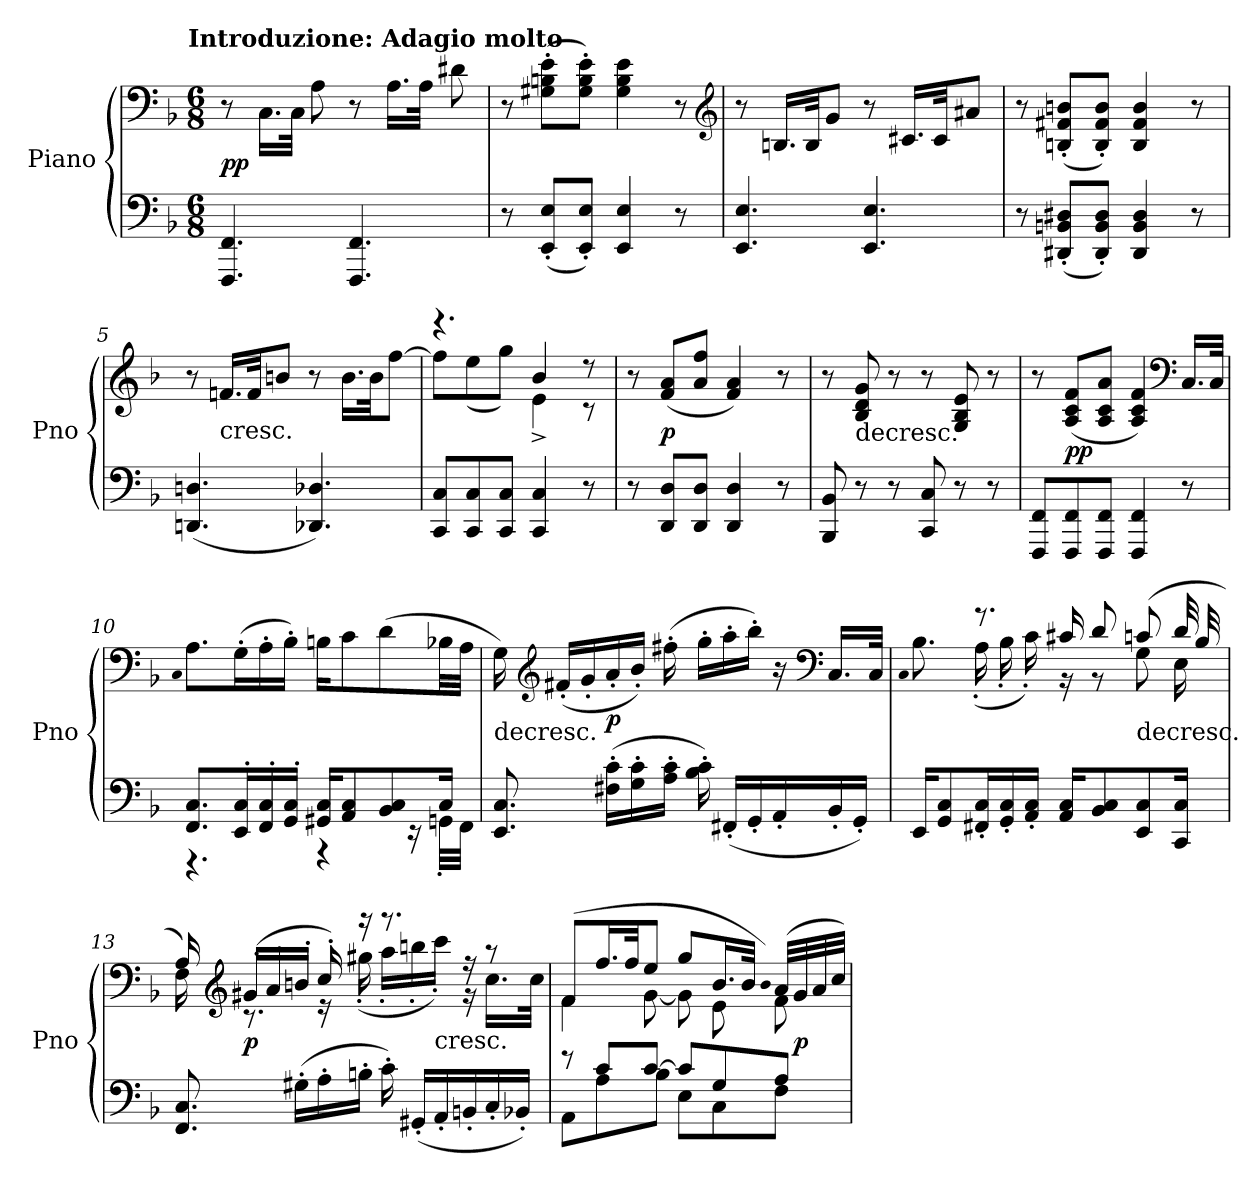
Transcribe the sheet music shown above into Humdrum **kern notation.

**kern	**kern	**dynam
*part1	*part1	*part1
*staff2	*staff1	*staff1/2
*I"Piano	*	*
*I'Pno	*	*
*clefF4	*clefF4	*
*k[b-]	*k[b-]	*
*F:	*F:	*
!!LO:TX:omd:t=Introduzione&colon; Adagio molto
*M6/8	*M6/8	*
*MM40	*MM40	*
=1	=1	=1
4.FFF/ 4.FF/	8r	pp
.	16.C\LL	.
.	32C\JJk	.
.	8A\	.
4.FFF/ 4.FF/	8r	.
.	16.A\LL	.
.	32A\JJk	.
.	8d#X\	.
=2	=2	=2
8r	8r	.
(8EE'/ 8E'/L	(8G#X'\ 8Bn'\ 8e'\L	.
8EE'/ 8E'/J)	8G#'\ 8B'\ 8e'\J)	.
4EE/ 4E/	4G#\ 4B\ 4e\	.
8r	8r	.
*	*clefG2	*
=3	=3	=3
4.EE/ 4.E/	8r	.
.	16.Bn/LL	.
.	32B/JK	.
.	8g/J	.
4.EE/ 4.E/	8r	.
.	16.c#X/LL	.
.	32c#/JK	.
.	8a#X/J	.
=4	=4	=4
8r	8r	.
(8DD#X'/ 8BBn'/ 8D#X'/L	(8Bn'/ 8f#X'/ 8bn'/L	.
8DD#'/ 8BB'/ 8D#'/J)	8B'/ 8f#'/ 8b'/J)	.
4DD#/ 4BB/ 4D#/	4B/ 4f#/ 4b/	.
8r	8r	.
=5	=5	=5
(4.DDn/ 4.Dn/	8r	.
!	!LO:TX:c:t=cresc.	!
.	16.fn/LL	.
.	32f/JK	.
.	8bn/J	.
4.DD-X/ 4.D-X/)	8r	.
.	16.b\LL	.
.	32b\JK	.
.	[8ff\J	.
=6	=6	=6
*	*^	*
8CC/ 8C/L	4.r	8ff\L]	.
8CC/ 8C/	.	(8ee\	.
8CC/ 8C/J	.	8gg\J)	.
4CC/ 4C/	4b-/	4e^\	.
8r	8r	8r	.
*	*v	*v	*
=7	=7	=7
8r	8r	.
8DD/ 8D/L	(8f/ 8a/L	p
8DD/ 8D/J	8a/ 8ff/J	.
4DD/ 4D/	4f/ 4a/)	.
8r	8r	.
=8	=8	=8
8BBB-/ 8BB-/	8r	.
!	!LO:TX:c:t=decresc.	!
8r	8B-/ 8d/ 8g/	.
8r	8r	.
8CC/ 8C/	8r	.
8r	8G/ 8B-/ 8e/	.
8r	8r	.
=9	=9	=9
8FFF/ 8FF/L	8r	.
8FFF/ 8FF/	(8A/ 8c/ 8f/L	pp
8FFF/ 8FF/J	8A/ 8c/ 8a/J	.
4FFF/ 4FF/	4A/ 4c/ 4f/)	.
*	*clefF4	*
8r	16.C/LL	.
.	32C/JJk	.
=10	=10	=10
.	qC	.
*^	*	*
8.FF/ 8.C/L	4.r	8.A\L	.
16EE'/ 16C'/L	.	(16G'\L	.
16FF'/ 16C'/	.	16A'\	.
16GG'/ 16C'/JJ	.	16B-'\JJ)	.
16GG#X/ 16C/KL	4r	16Bn\KL	.
8AA/ 8C/	.	8c\	.
8BB-/ 8C/	.	(8d\	.
.	16r	.	.
16C/Jk	32GGn'\LLL	32B-X\LL	.
.	32FF\JJJ	32A\JJJ	.
=11	=11	=11	=11
!	!	!LO:TX:c:t=decresc.	!
*v	*v	*	*
8.EE/ 8.C/	16G\)	.
*	*clefG2	*
.	(16f#X'/LL	.
.	16g'/	.
(16F#X'\ 16c'\LL	16a'/	p
16G'\ 16c'\	16b-'/JJ)	.
16A'\ 16c'\JJ	(16ff#X'\	.
16B-'\ 16c'\)	16gg'\LL	.
(16FF#X'/LL	16aa'\	.
16GG'/	16bb-'\JJ)	.
16AA'/	16r	.
*	*clefF4	*
16BB-'/	16.C/LL	.
16GG'/JJ)	.	.
.	32C/JJk	.
=12	=12	=12
.	qC	.
*	*^	*
16EE/KL	8.B-\	8.ryy	.
8GG/ 8C/	.	.	.
16FF#X'/ 16C'/L	8.r	(16A'\	.
16GG'/ 16C'/	.	16B-'\	.
16AA'/ 16C'/JJ	.	16c'\)	.
16AA/ 16C/KL	16c#X/	16r	.
8BB-/ 8C/	8d/	8r	.
!	!LO:TX:c:t=decresc.	!	!
8EE/ 8C/	(8cn/	8G\	.
16CC/ 16C/Jk	32d/	16E\	.
.	32B-/	.	.
=13	=13	=13	=13
8.FF/ 8.C/	16A/)	16F\	.
*	*clefG2	*	*
.	(16g#X'/LL	8.r	p
.	16a'/	.	.
(16G#X'\LL	16bn'/JJ	.	.
16A'\	16cc'/)	16r	.
16Bn'\JJ	16r	(16gg#X'\	.
16c'\)	8.r	16aa'\LL	.
(16GG#X'/LL	.	16bbn'\	.
!	!	!LO:TX:c:t=cresc.	!
16AA'/	.	16ccc'\JJ)	.
16BBn'/	16r	16r	.
16C'/	8r	16.cc\LL	.
16BB-X'/JJ)	.	.	.
.	.	32cc\JJk	.
=14	=14	=14	=14
*^	*	*	*
8r	8AA\L	(8f/L	4f\	.
8c/L	8A\	16.ff/L	.	.
.	.	32ff/JK	.	.
[8c/J	8B-\J	8ee/J	[8g\	.
8c/L]	8E\L	8gg/L	8g\]	.
8G/	8C\	16.b-/L	8e\	.
.	.	32b-/JJk	.	.
.	.	qb-)	.	.
8A/J	8F\J	(32a/LLL	8f\	.
.	.	32g/	.	p
.	.	32a/	.	.
.	.	32cc/JJJ)	.	.
*v	*v	*	*	*
*	*v	*v	*
=	=	=
*-	*-	*-
